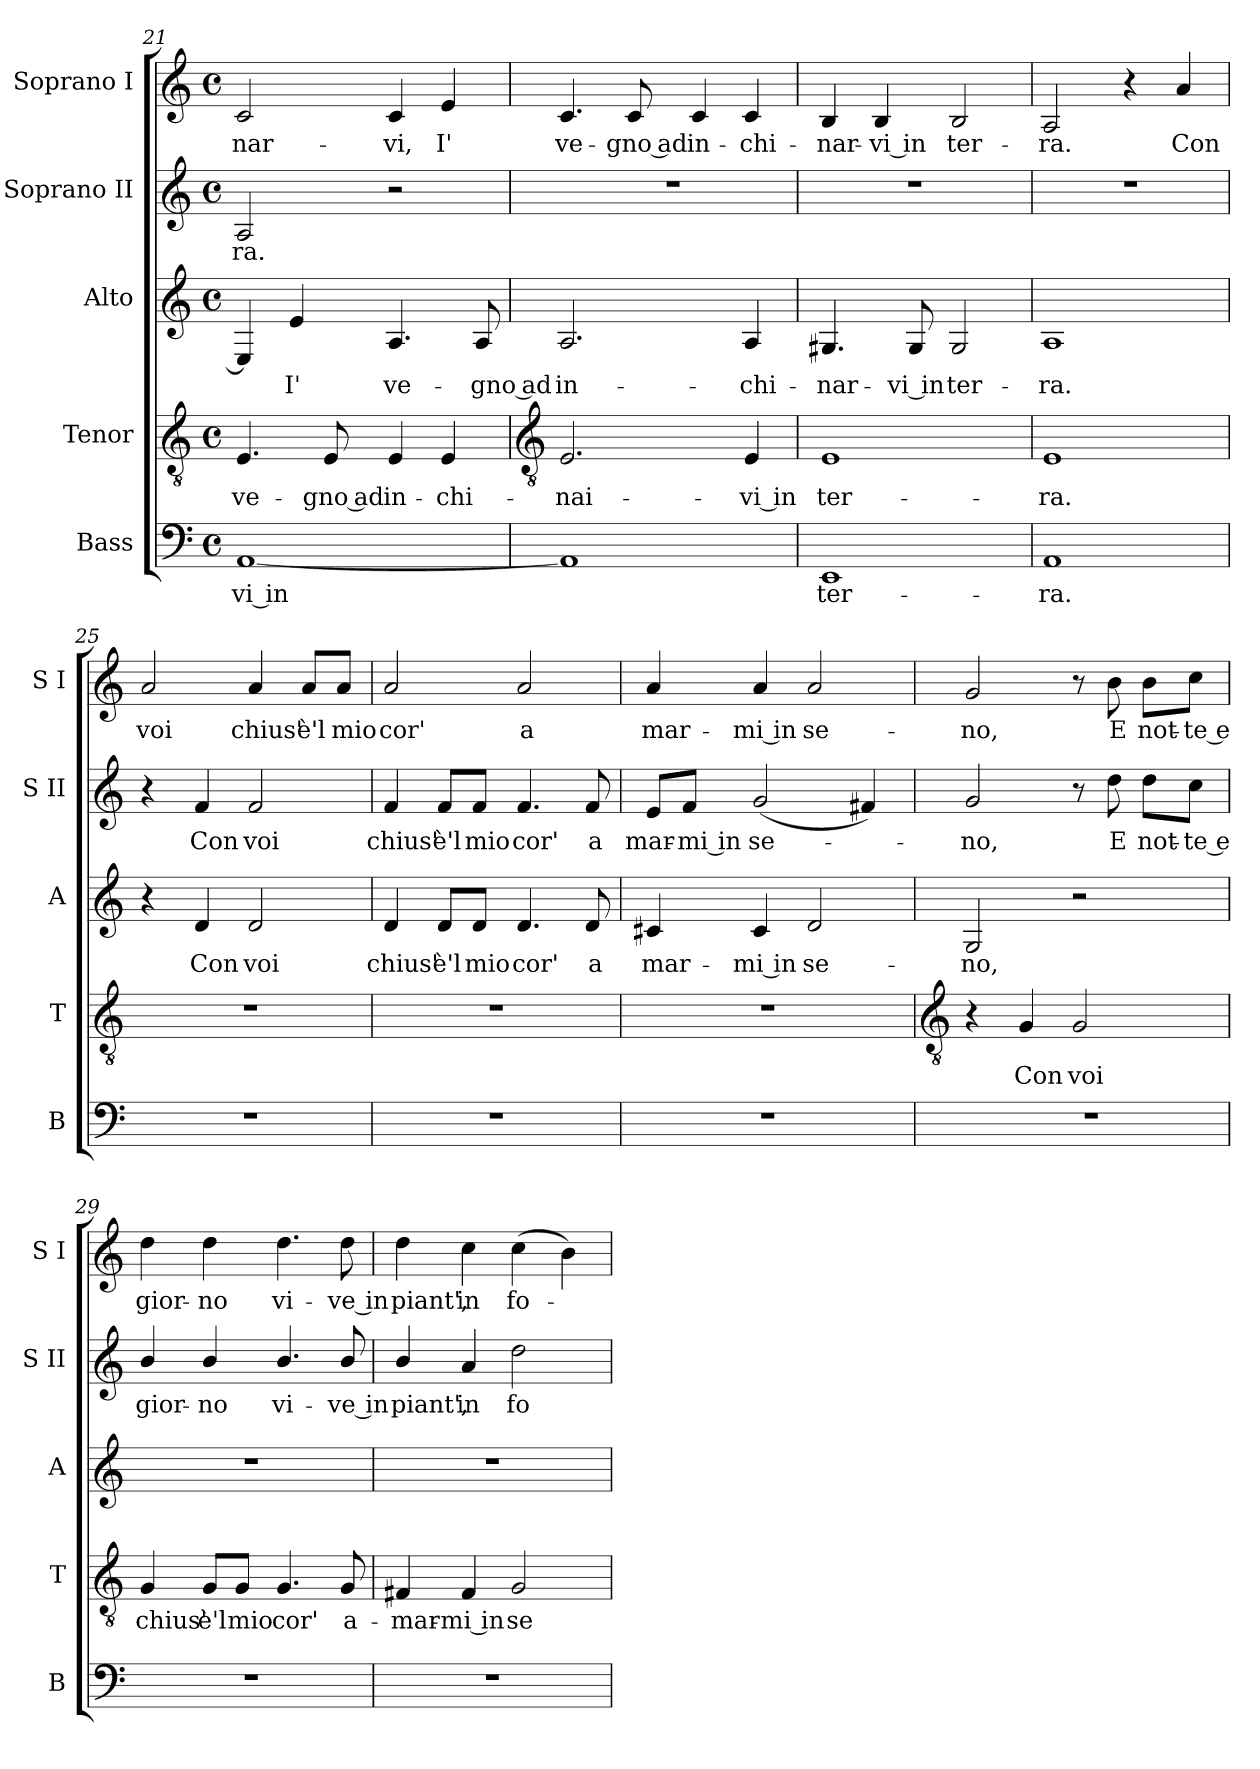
**kern	**text	**kern	**text	**kern	**text	**kern	**text	**kern	**text
*part5	*part5	*part4	*part4	*part3	*part3	*part2	*part2	*part1	*part1
*staff5	*staff5	*staff4	*staff4	*staff3	*staff3	*staff2	*staff2	*staff1	*staff1
*I"Bass	*	*I"Tenor	*	*I"Alto	*	*I"Soprano II	*	*I"Soprano I	*
*I'B	*	*I'T	*	*I'A	*	*I'S II	*	*I'S I	*
*clefF4	*	*clefGv2	*	*clefG2	*	*clefG2	*	*clefG2	*
*k[]	*	*k[]	*	*k[]	*	*k[]	*	*k[]	*
*C:	*	*C:	*	*C:	*	*C:	*	*C:	*
*M4/4	*	*M4/4	*	*M4/4	*	*M4/4	*	*M4/4	*
*met(c)	*	*met(c)	*	*met(c)	*	*met(c)	*	*met(c)	*
=21	=21	=21	=21	=21	=21	=21	=21	=21	=21
!	!LO:LY:b	!	!LO:LY:b	!	!	!	!LO:LY:b	!	!LO:LY:b
[1AA	vi in	4.E	ve-	4E]	.	2A	-ra.	2c	-nar-
!	!	!	!	!	!LO:LY:b	!	!	!	!
.	.	.	.	4e	I'	.	.	.	.
!	!	!	!LO:LY:b	!	!	!	!	!	!
.	.	8E	-gno ad	.	.	.	.	.	.
!	!	!	!LO:LY:b	!	!LO:LY:b	!	!	!	!LO:LY:b
.	.	4E	in-	4.A	ve-	2r	.	4c	-vi,
!	!	!	!LO:LY:b	!	!	!	!	!	!LO:LY:b
.	.	4E	-chi-	.	.	.	.	4e	I'
!	!	!	!	!	!LO:LY:b	!	!	!	!
.	.	.	.	8A	-gno ad	.	.	.	.
!!LO:LB:g=z
=22	=22	=22	=22	=22	=22	=22	=22	=22	=22
*	*	*clefGv2	*	*	*	*	*	*	*
!	!	!	!LO:LY:b	!	!LO:LY:b	!	!	!	!LO:LY:b
1AA]	.	2.E	-nai--	2.A	in-	1r	.	4.c	ve-
!	!	!	!	!	!	!	!	!	!LO:LY:b
.	.	.	.	.	.	.	.	8c	-gno ad
!	!	!	!	!	!	!	!	!	!LO:LY:b
.	.	.	.	.	.	.	.	4c	in-
!	!	!	!LO:LY:b	!	!LO:LY:b	!	!	!	!LO:LY:b
.	.	4E	-vi in	4A	-chi-	.	.	4c	-chi-
=23	=23	=23	=23	=23	=23	=23	=23	=23	=23
!	!LO:LY:b	!	!LO:LY:b	!	!LO:LY:b	!	!	!	!LO:LY:b
1EE	ter-	1E	ter-	4.G#X	-nar-	1r	.	4B	-nar-
!	!	!	!	!	!	!	!	!	!LO:LY:b
.	.	.	.	.	.	.	.	4B	-vi in
!	!	!	!	!	!LO:LY:b	!	!	!	!
.	.	.	.	8G#	-vi in	.	.	.	.
!	!	!	!	!	!LO:LY:b	!	!	!	!LO:LY:b
.	.	.	.	2G#	ter-	.	.	2B	ter-
=24	=24	=24	=24	=24	=24	=24	=24	=24	=24
!	!LO:LY:b	!	!LO:LY:b	!	!LO:LY:b	!	!	!	!LO:LY:b
1AA	-ra.	1E	-ra.	1A	-ra.	1r	.	2A	-ra.
.	.	.	.	.	.	.	.	4r	.
!	!	!	!	!	!	!	!	!	!LO:LY:b
.	.	.	.	.	.	.	.	4a	Con
=25	=25	=25	=25	=25	=25	=25	=25	=25	=25
!	!	!	!	!	!	!	!	!	!LO:LY:b
1r	.	1r	.	4r	.	4r	.	2a	voi
!	!	!	!	!	!LO:LY:b	!	!LO:LY:b	!	!
.	.	.	.	4d	Con	4f	Con	.	.
!	!	!	!	!	!LO:LY:b	!	!LO:LY:b	!	!LO:LY:b
.	.	.	.	2d	voi	2f	voi	4a	chius'
!	!	!	!	!	!	!	!	!	!LO:LY:b
.	.	.	.	.	.	.	.	8a/L	è'l
!	!	!	!	!	!	!	!	!	!LO:LY:b
.	.	.	.	.	.	.	.	8a/J	mio
=26	=26	=26	=26	=26	=26	=26	=26	=26	=26
!	!	!	!	!	!LO:LY:b	!	!LO:LY:b	!	!LO:LY:b
1r	.	1r	.	4d	chius'	4f	chius'	2a	cor'
!	!	!	!	!	!LO:LY:b	!	!LO:LY:b	!	!
.	.	.	.	8d/L	è'l	8f/L	è'l	.	.
!	!	!	!	!	!LO:LY:b	!	!LO:LY:b	!	!
.	.	.	.	8d/J	mio	8f/J	mio	.	.
!	!	!	!	!	!LO:LY:b	!	!LO:LY:b	!	!LO:LY:b
.	.	.	.	4.d	cor'	4.f	cor'	2a	a
!	!	!	!	!	!LO:LY:b	!	!LO:LY:b	!	!
.	.	.	.	8d	a	8f	a	.	.
=27	=27	=27	=27	=27	=27	=27	=27	=27	=27
!	!	!	!	!	!LO:LY:b	!	!LO:LY:b	!	!LO:LY:b
1r	.	1r	.	4c#X	mar-	8e/L	mar-	4a	mar-
!	!	!	!	!	!	!	!LO:LY:b	!	!
.	.	.	.	.	.	8f/J	-mi in	.	.
!	!	!	!	!	!LO:LY:b	!	!LO:LY:b	!	!LO:LY:b
.	.	.	.	4c#	-mi in	(<2g	se-	4a	-mi in
!	!	!	!	!	!LO:LY:b	!	!	!	!LO:LY:b
.	.	.	.	2d	se-	.	.	2a	se-
.	.	.	.	.	.	4f#X)	.	.	.
!!LO:LB:g=z
=28	=28	=28	=28	=28	=28	=28	=28	=28	=28
*	*	*clefGv2	*	*	*	*	*	*	*
!	!	!	!	!	!LO:LY:b	!	!LO:LY:b	!	!LO:LY:b
1r	.	4r	.	2G	-no,	2g	no,	2g	-no,
!	!	!	!LO:LY:b	!	!	!	!	!	!
.	.	4G	Con	.	.	.	.	.	.
!	!	!	!LO:LY:b	!	!	!	!	!	!
.	.	2G	voi	2r	.	8r	.	8r	.
!	!	!	!	!	!	!	!LO:LY:b	!	!LO:LY:b
.	.	.	.	.	.	8dd	E	8b	E
!	!	!	!	!	!	!	!LO:LY:b	!	!LO:LY:b
.	.	.	.	.	.	8dd\L	not-	8b\L	not-
!	!	!	!	!	!	!	!LO:LY:b	!	!LO:LY:b
.	.	.	.	.	.	8cc\J	-te e	8cc\J	-te e
=29	=29	=29	=29	=29	=29	=29	=29	=29	=29
!	!	!	!LO:LY:b	!	!	!	!LO:LY:b	!	!LO:LY:b
1r	.	4G	chius'	1r	.	4b/	gior-	4dd	gior-
!	!	!	!LO:LY:b	!	!	!	!LO:LY:b	!	!LO:LY:b
.	.	8G/L	è'l	.	.	4b/	-no	4dd	-no
!	!	!	!LO:LY:b	!	!	!	!	!	!
.	.	8G/J	mio	.	.	.	.	.	.
!	!	!	!LO:LY:b	!	!	!	!LO:LY:b	!	!LO:LY:b
.	.	4.G	cor'	.	.	4.b/	vi-	4.dd	vi-
!	!	!	!LO:LY:b	!	!	!	!LO:LY:b	!	!LO:LY:b
.	.	8G	a-	.	.	8b/	-ve in	8dd	-ve in
=30	=30	=30	=30	=30	=30	=30	=30	=30	=30
!	!	!	!LO:LY:b	!	!	!	!LO:LY:b	!	!LO:LY:b
1r	.	4F#X	-mar-	1r	.	4b/	piant',	4dd	piant',
!	!	!	!LO:LY:b	!	!	!	!LO:LY:b	!	!LO:LY:b
.	.	4F#	-mi in	.	.	4a	in	4cc	in
!	!	!	!LO:LY:b	!	!	!	!LO:LY:b	!	!LO:LY:b
.	.	2G	se-	.	.	2dd	fo-	(>4cc	fo-
.	.	.	.	.	.	.	.	4b)	.
=	=	=	=	=	=	=	=	=	=
*-	*-	*-	*-	*-	*-	*-	*-	*-	*-
